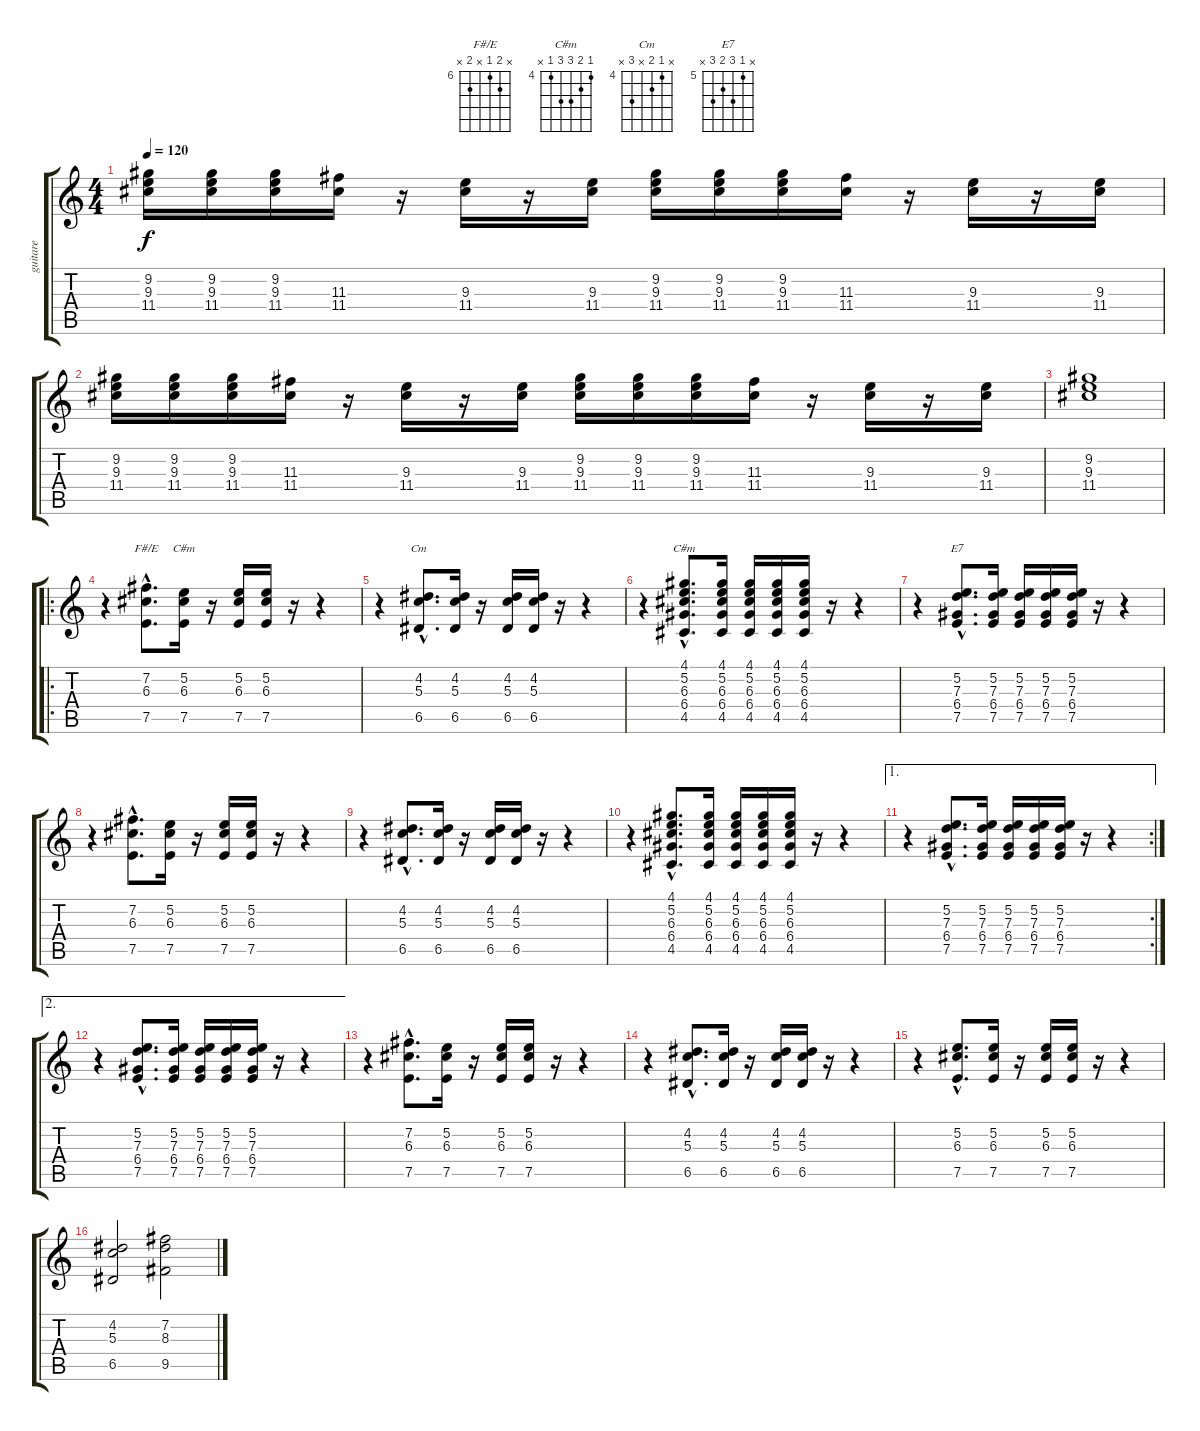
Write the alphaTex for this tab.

\track ("guitare" "guitare") {instrument overdrivenguitar}
\staff {score tabs}
\tuning (E4 B3 G3 D3 A2 E2) {hide}
\chord ("F#/E" x 7 6 x 7 x) {firstfret 6}
\chord ("C#m" x 5 6 x 7 x) {firstfret 5}
\chord ("Cm" x 4 5 x 6 x) {firstfret 4}
\chord ("C#m" 4 5 6 6 4 x) {firstfret 4}
\chord ("E7" x 5 7 6 7 x) {firstfret 5}
\ts (4 4)
\tempo 120
\clef g2
\ks c
(9.2 9.3 11.4).16{dy f} (9.2 9.3 11.4).16 (9.2 9.3 11.4).16 (11.3 11.4).16 r.16 (9.3 11.4).16 r.16 (9.3 11.4).16 (9.2 9.3 11.4).16 (9.2 9.3 11.4).16 (9.2 9.3 11.4).16 (11.3 11.4).16 r.16 (9.3 11.4).16 r.16 (9.3 11.4).16 |
(9.2 9.3 11.4).16 (9.2 9.3 11.4).16 (9.2 9.3 11.4).16 (11.3 11.4).16 r.16 (9.3 11.4).16 r.16 (9.3 11.4).16 (9.2 9.3 11.4).16 (9.2 9.3 11.4).16 (9.2 9.3 11.4).16 (11.3 11.4).16 r.16 (9.3 11.4).16 r.16 (9.3 11.4).16 |
(9.2 9.3 11.4).1 |
\ro
r.4 (7.2{hac} 6.3{hac} 7.5{hac}).8{d ch "F#/E"} (5.2 6.3 7.5).16{ch "C#m"} r.16 (5.2 6.3 7.5).16 (5.2 6.3 7.5).16 r.16 r.4 |
r.4 (4.2{hac} 5.3{hac} 6.5{hac}).8{d ch "Cm"} (4.2 5.3 6.5).16 r.16 (4.2 5.3 6.5).16 (4.2 5.3 6.5).16 r.16 r.4 |
r.4 (4.1{hac} 5.2{hac} 6.3{hac} 6.4{hac} 4.5{hac}).8{d ch "C#m"} (4.1 5.2 6.3 6.4 4.5).16 (4.1 5.2 6.3 6.4 4.5).16 (4.1 5.2 6.3 6.4 4.5).16 (4.1 5.2 6.3 6.4 4.5).16 r.16 r.4 |
r.4 (5.2{hac} 7.3{hac} 6.4{hac} 7.5{hac}).8{d ch "E7"} (5.2 7.3 6.4 7.5).16 (5.2 7.3 6.4 7.5).16 (5.2 7.3 6.4 7.5).16 (5.2 7.3 6.4 7.5).16 r.16 r.4 |
r.4 (7.2{hac} 6.3{hac} 7.5{hac}).8{d} (5.2 6.3 7.5).16 r.16 (5.2 6.3 7.5).16 (5.2 6.3 7.5).16 r.16 r.4 |
r.4 (4.2{hac} 5.3{hac} 6.5{hac}).8{d} (4.2 5.3 6.5).16 r.16 (4.2 5.3 6.5).16 (4.2 5.3 6.5).16 r.16 r.4 |
r.4 (4.1{hac} 5.2{hac} 6.3{hac} 6.4{hac} 4.5{hac}).8{d} (4.1 5.2 6.3 6.4 4.5).16 (4.1 5.2 6.3 6.4 4.5).16 (4.1 5.2 6.3 6.4 4.5).16 (4.1 5.2 6.3 6.4 4.5).16 r.16 r.4 |
\ae 1
\rc 2
r.4 (5.2{hac} 7.3{hac} 6.4{hac} 7.5{hac}).8{d} (5.2 7.3 6.4 7.5).16 (5.2 7.3 6.4 7.5).16 (5.2 7.3 6.4 7.5).16 (5.2 7.3 6.4 7.5).16 r.16 r.4 |
\ae 2
r.4 (5.2{hac} 7.3{hac} 6.4{hac} 7.5{hac}).8{d} (5.2 7.3 6.4 7.5).16 (5.2 7.3 6.4 7.5).16 (5.2 7.3 6.4 7.5).16 (5.2 7.3 6.4 7.5).16 r.16 r.4 |
r.4 (7.2{hac} 6.3{hac} 7.5{hac}).8{d} (5.2 6.3 7.5).16 r.16 (5.2 6.3 7.5).16 (5.2 6.3 7.5).16 r.16 r.4 |
r.4 (4.2{hac} 5.3{hac} 6.5{hac}).8{d} (4.2 5.3 6.5).16 r.16 (4.2 5.3 6.5).16 (4.2 5.3 6.5).16 r.16 r.4 |
r.4 (5.2{hac} 6.3{hac} 7.5{hac}).8{d} (5.2 6.3 7.5).16 r.16 (5.2 6.3 7.5).16 (5.2 6.3 7.5).16 r.16 r.4 |
(4.2 5.3 6.5).2 (7.2 8.3 9.5).2
